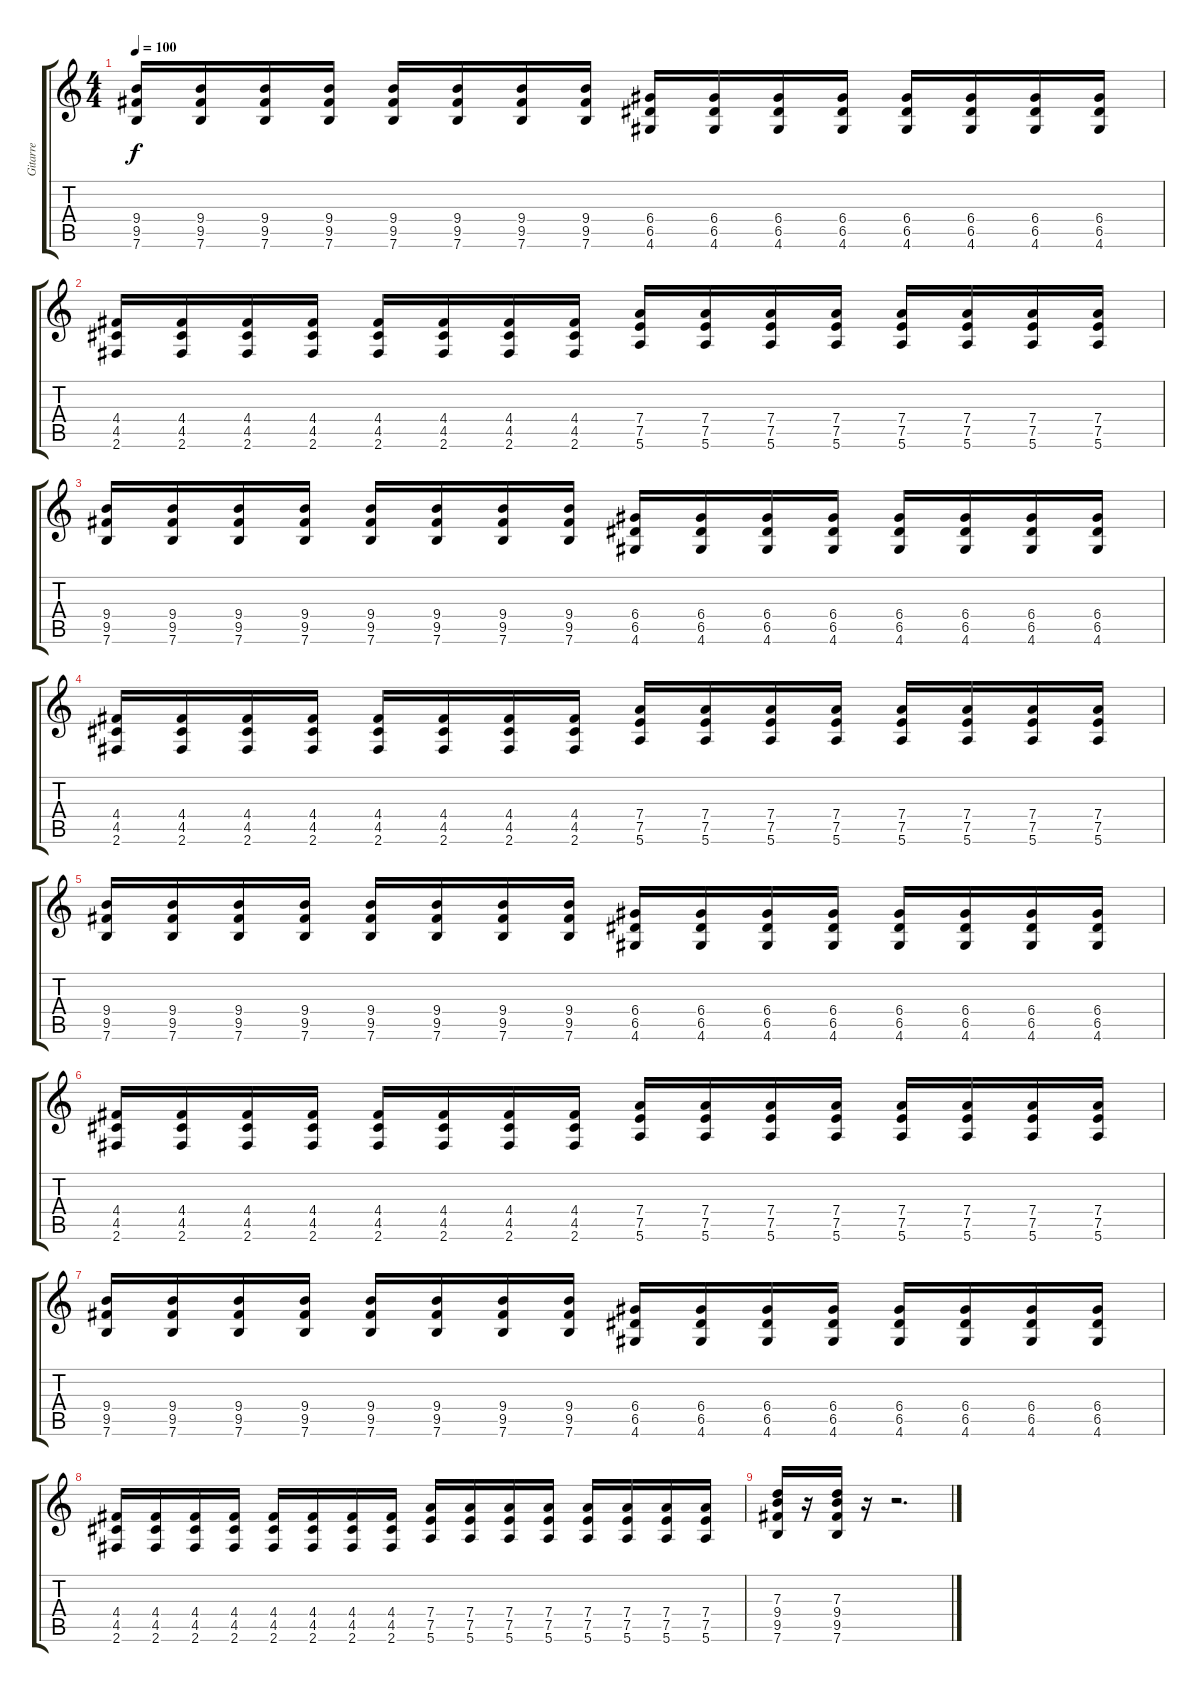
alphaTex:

\track ("Gitarre" "Gitarre") {instrument distortionguitar}
\staff {score tabs}
\tuning (E4 B3 G3 D3 A2 E2) {hide}
\ts (4 4)
\tempo 100
\clef g2
\ks c
(9.4 9.5 7.6).16{dy f instrument distortionguitar} (9.4 9.5 7.6).16 (9.4 9.5 7.6).16 (9.4 9.5 7.6).16 (9.4 9.5 7.6).16 (9.4 9.5 7.6).16 (9.4 9.5 7.6).16 (9.4 9.5 7.6).16 (6.4 6.5 4.6).16 (6.4 6.5 4.6).16 (6.4 6.5 4.6).16 (6.4 6.5 4.6).16 (6.4 6.5 4.6).16 (6.4 6.5 4.6).16 (6.4 6.5 4.6).16 (6.4 6.5 4.6).16 |
(4.4 4.5 2.6).16 (4.4 4.5 2.6).16 (4.4 4.5 2.6).16 (4.4 4.5 2.6).16 (4.4 4.5 2.6).16 (4.4 4.5 2.6).16 (4.4 4.5 2.6).16 (4.4 4.5 2.6).16 (7.4 7.5 5.6).16 (7.4 7.5 5.6).16 (7.4 7.5 5.6).16 (7.4 7.5 5.6).16 (7.4 7.5 5.6).16 (7.4 7.5 5.6).16 (7.4 7.5 5.6).16 (7.4 7.5 5.6).16 |
(9.4 9.5 7.6).16 (9.4 9.5 7.6).16 (9.4 9.5 7.6).16 (9.4 9.5 7.6).16 (9.4 9.5 7.6).16 (9.4 9.5 7.6).16 (9.4 9.5 7.6).16 (9.4 9.5 7.6).16 (6.4 6.5 4.6).16 (6.4 6.5 4.6).16 (6.4 6.5 4.6).16 (6.4 6.5 4.6).16 (6.4 6.5 4.6).16 (6.4 6.5 4.6).16 (6.4 6.5 4.6).16 (6.4 6.5 4.6).16 |
(4.4 4.5 2.6).16 (4.4 4.5 2.6).16 (4.4 4.5 2.6).16 (4.4 4.5 2.6).16 (4.4 4.5 2.6).16 (4.4 4.5 2.6).16 (4.4 4.5 2.6).16 (4.4 4.5 2.6).16 (7.4 7.5 5.6).16 (7.4 7.5 5.6).16 (7.4 7.5 5.6).16 (7.4 7.5 5.6).16 (7.4 7.5 5.6).16 (7.4 7.5 5.6).16 (7.4 7.5 5.6).16 (7.4 7.5 5.6).16 |
(9.4 9.5 7.6).16 (9.4 9.5 7.6).16 (9.4 9.5 7.6).16 (9.4 9.5 7.6).16 (9.4 9.5 7.6).16 (9.4 9.5 7.6).16 (9.4 9.5 7.6).16 (9.4 9.5 7.6).16 (6.4 6.5 4.6).16 (6.4 6.5 4.6).16 (6.4 6.5 4.6).16 (6.4 6.5 4.6).16 (6.4 6.5 4.6).16 (6.4 6.5 4.6).16 (6.4 6.5 4.6).16 (6.4 6.5 4.6).16 |
(4.4 4.5 2.6).16 (4.4 4.5 2.6).16 (4.4 4.5 2.6).16 (4.4 4.5 2.6).16 (4.4 4.5 2.6).16 (4.4 4.5 2.6).16 (4.4 4.5 2.6).16 (4.4 4.5 2.6).16 (7.4 7.5 5.6).16 (7.4 7.5 5.6).16 (7.4 7.5 5.6).16 (7.4 7.5 5.6).16 (7.4 7.5 5.6).16 (7.4 7.5 5.6).16 (7.4 7.5 5.6).16 (7.4 7.5 5.6).16 |
(9.4 9.5 7.6).16 (9.4 9.5 7.6).16 (9.4 9.5 7.6).16 (9.4 9.5 7.6).16 (9.4 9.5 7.6).16 (9.4 9.5 7.6).16 (9.4 9.5 7.6).16 (9.4 9.5 7.6).16 (6.4 6.5 4.6).16 (6.4 6.5 4.6).16 (6.4 6.5 4.6).16 (6.4 6.5 4.6).16 (6.4 6.5 4.6).16 (6.4 6.5 4.6).16 (6.4 6.5 4.6).16 (6.4 6.5 4.6).16 |
(4.4 4.5 2.6).16 (4.4 4.5 2.6).16 (4.4 4.5 2.6).16 (4.4 4.5 2.6).16 (4.4 4.5 2.6).16 (4.4 4.5 2.6).16 (4.4 4.5 2.6).16 (4.4 4.5 2.6).16 (7.4 7.5 5.6).16 (7.4 7.5 5.6).16 (7.4 7.5 5.6).16 (7.4 7.5 5.6).16 (7.4 7.5 5.6).16 (7.4 7.5 5.6).16 (7.4 7.5 5.6).16 (7.4 7.5 5.6).16 |
(7.3 9.4 9.5 7.6).16 r.16 (7.3 9.4 9.5 7.6).16 r.16 r.2{d}
